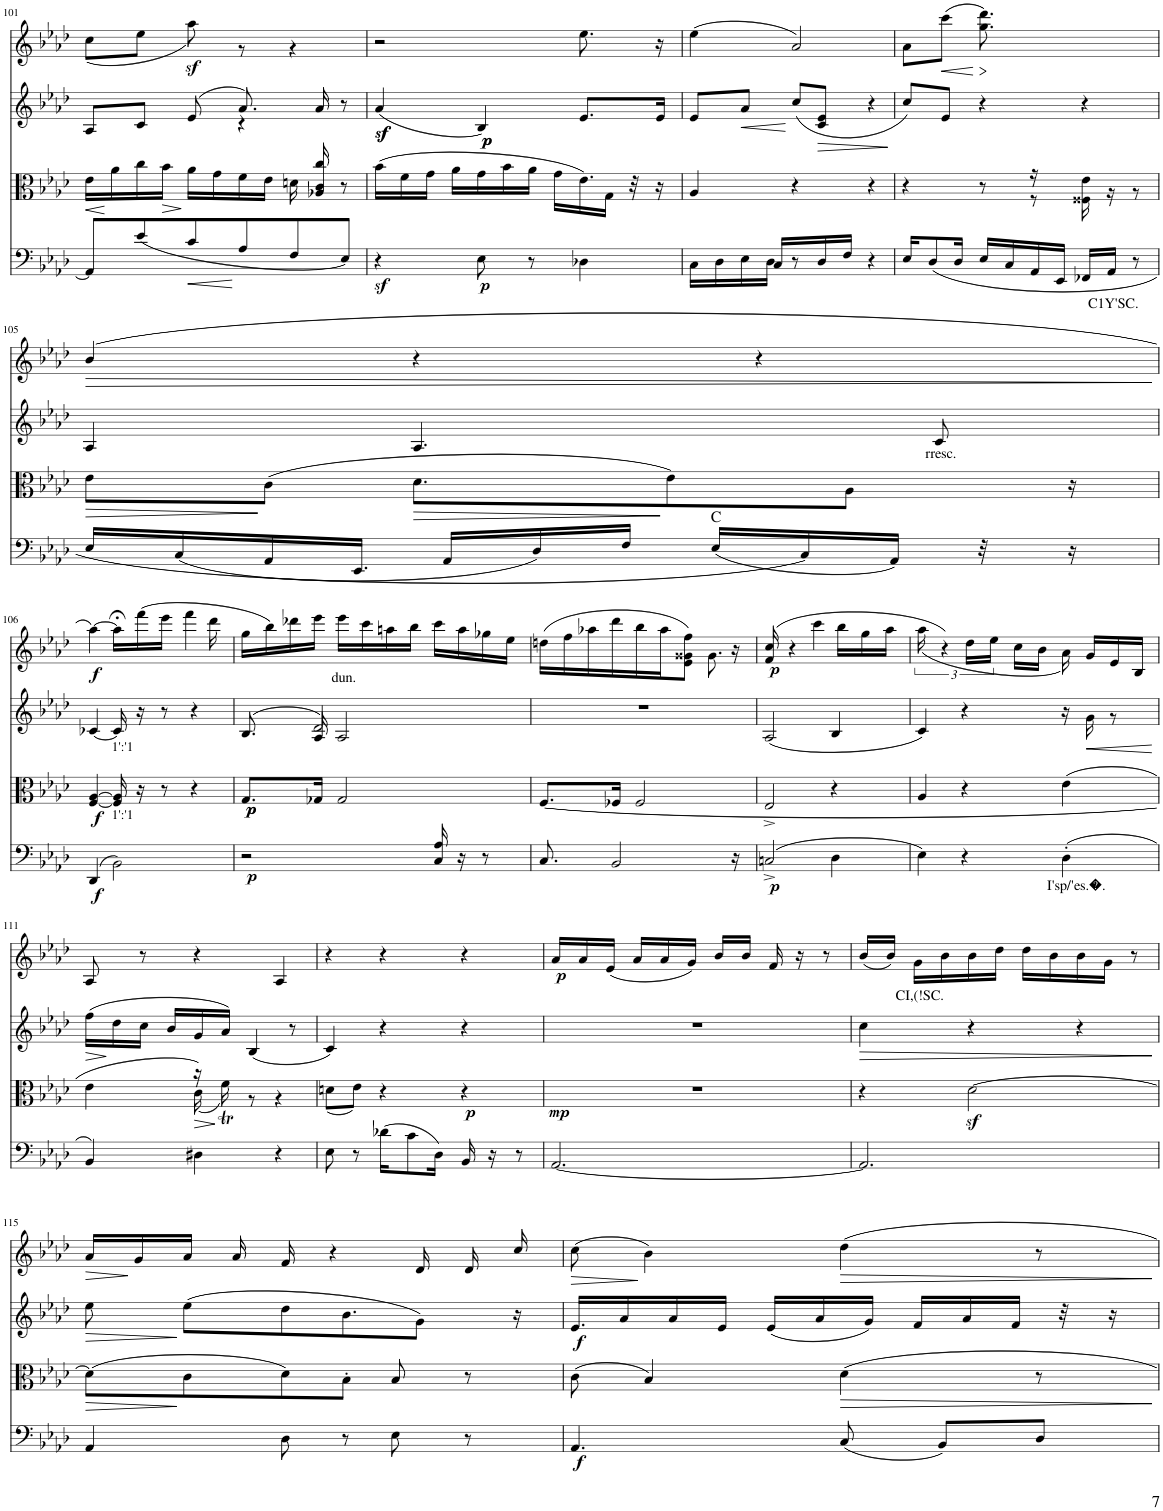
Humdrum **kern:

**kern	**text	**dynam	**harte	**kern	**dynam	**kern	**text	**dynam	**kern	**text	**dynam
*part4	*part4	*part4	*part4	*part3	*part3	*part2	*part2	*part2	*part1	*part1	*part1
*staff4	*staff4	*staff4	*	*staff3	*staff3	*staff2	*staff2	*staff2	*staff1	*staff1	*staff1
*I"Piano	*	*	*	*I"Piano	*	*I"Piano	*	*	*I"Piano	*	*
*I'Pno	*	*	*	*I'Pno	*	*I'Pno	*	*	*I'Pno	*	*
!!LO:PB:g=z
*clefF4	*	*	*	*clefC3	*	*clefG2	*	*	*clefG2	*	*
*k[b-e-a-d-]	*	*	*	*k[b-e-a-d-]	*	*k[b-e-a-d-]	*	*	*k[b-e-a-d-]	*	*
*M3/4	*	*	*	*M3/4	*	*M3/4	*	*	*M3/4	*	*
=101	=101	=101	=101	=101	=101	=101	=101	=101	=101	=101	=101
!	!	!	!	!	!LO:HP:b	!	!	!	!	!	!
*	*	*	*	*	*	*^	*	*	*^	*	*
8AA-/L]	.	.	.	16e-\LL	<	8A-/L	4.ryy	.	.	2.ryy	(8cc\L	.	.
.	.	.	.	16a-\	.	.	.	.	.	.	.	.	.
(8e-/	.	.	.	16cc\	.	8c/J	.	.	.	.	8ee-\J	.	.
!	!	!	!	!	!LO:HP:b	!	!	!	!	!	!	!	!
.	.	.	.	16b-\JJ	>	.	.	.	.	.	.	.	.
!	!	!	!	!	!	!	!	!	!	!	!	!	!LO:DY:b
8c/	.	.	.	16a-\LL	[	(8e-/	.	.	.	.	8aa-\)	.	sf
.	.	.	.	16g\	.	.	.	.	.	.	.	.	.
8A-/	.	.	.	16f\	.	8.a-/)	4r	.	.	.	8r	.	.
.	.	.	.	16e-\JJ	.	.	.	.	.	.	.	.	.
8F/	.	.	.	16dn\	.	.	.	.	.	.	4r	.	.
.	.	.	.	16A-X/ 16c/ 16cc/	.	16a-/	.	.	.	.	.	.	.
8E-/J)	.	.	.	8r	.	8r	8ryy	.	.	.	.	.	.
*	*	*	*	*	*	*	*	*	*	*v	*v	*	*
=102	=102	=102	=102	=102	=102	=102	=102	=102	=102	=102	=102	=102
!	!	!LO:DY:b	!	!	!	!	!	!	!	!	!	!
*	*	*	*	*	*	*v	*v	*	*	*	*	*
4r	.	sf	.	(16b-\LL	.	(4a-z</	.	.	2r	.	.
.	.	.	.	16f\	.	.	.	.	.	.	.
.	.	.	.	16g\JJ	.	.	.	.	.	.	.
.	.	.	.	16a-\LL	.	.	.	.	.	.	.
!	!	!LO:DY:b	!	!	!	!	!	!LO:DY:b	!	!	!
!	!	!	!	!	!	!	!	!LO:DY:n=1:b	!	!	!
8E-\	.	p	.	16g\	.	4B-/)	.	p p	.	.	.
.	.	.	.	16b-\	.	.	.	.	.	.	.
8r	.	.	.	16a-\JJ	.	.	.	.	.	.	.
.	.	.	.	16g\LL	.	.	.	.	.	.	.
4D-X\	.	.	.	16.e-\)	.	8.e-/L	.	.	8.ee-\	.	.
.	.	.	.	16G\JJ	.	.	.	.	.	.	.
.	.	.	.	32r	.	.	.	.	.	.	.
.	.	.	.	16r	.	16e-/Jk	.	.	16r	.	.
=103	=103	=103	=103	=103	=103	=103	=103	=103	=103	=103	=103
*^	*	*	*	*	*	*	*	*	*	*	*
8.ryy	16C\LL	.	.	.	4A-/	.	8e-/L	.	.	(4ee-\	.	.
.	16D-\	.	.	.	.	.	.	.	.	.	.	.
!	!	!	!	!	!	!	!	!	!LO:HP:b	!	!	!
.	16E-\	.	.	.	.	.	8a-/J	.	<	.	.	.
16C/KL	16D-\JJ	.	.	.	.	.	.	.	.	.	.	.
8r	2ryy	.	.	.	4r	.	(8cc/L	.	.	2a-/)	.	.
!	!	!	!	!	!	!	!	!	!LO:HP:b	!	!	!
16D-/L	.	.	.	.	.	.	8c/ 8e-/J	.	>	.	.	.
16F/JJ	.	.	.	.	.	.	.	.	.	.	.	.
4r	.	.	.	.	4r	.	4r	.	.	.	.	.
*v	*v	*	*	*	*	*	*	*	*	*	*	*
.	.	.	.	.	.	.	.	[	.	.	.
=104	=104	=104	=104	=104	=104	=104	=104	=104	=104	=104	=104
*	*	*	*	*^	*	*	*	*	*	*	*
16E-/KL	.	.	.	4r	4.ryy	.	8cc/L)	.	.	8a-\L	.	.
(8D-/	.	.	.	.	.	.	.	.	.	.	.	.
!	!	!	!	!	!	!	!	!	!	!	!	!LO:HP:b
.	.	.	.	.	.	.	8e-/J	.	.	(8ccc\J	.	<
16D-/Jk	.	.	.	.	.	.	.	.	.	.	.	.
!	!	!	!	!	!	!	!	!	!	!	!	!LO:HP:n=1:b
16E-/LL	.	.	.	8r	.	.	4r	.	.	8.gg\ 8.ddd-\)	.	[ >
16C/	.	.	.	.	.	.	.	.	.	.	.	.
16AA-/	.	.	.	16r	8r	.	.	.	.	.	.	.
16EE-/JJ	.	.	.	4ryy	.	.	.	.	.	4ryy	.	.
16FF-X/LL	.	.	.	.	16F##X\ 16e-\	.	4r	.	.	.	.	.
!	!LO:LY:b	!	!	!	!	!	!	!	!	!	!	!
16AA-/JJ	C1Y'SC.	.	.	.	16r	.	.	.	.	.	.	.
8r	.	.	.	.	8r	.	.	.	.	.	.	.
.	.	.	.	16ryy	.	.	.	.	.	16ryy	.	.
*	*	*	*	*v	*v	*	*	*	*	*	*	*
!!LO:LB:g=z
=105	=105	=105	=105	=105	=105	=105	=105	=105	=105	=105	=105
!	!	!	!	!	!LO:HP:b	!	!	!	!	!	!LO:HP:b
16E-/LL	.	.	.	8e-\L	>	4A-/	.	.	(4b-/	.	>
(16C/	.	.	.	.	.	.	.	.	.	.	.
16AA-/	.	.	.	(8c\J	]	.	.	.	.	.	.
16.EE-/JJ	.	.	.	.	.	.	.	.	.	.	.
!	!	!	!	!	!LO:HP:b	!	!	!	!	!	!
.	.	.	.	8.d-\L	>	4.A-/	.	.	4r	.	.
16AA-/LL	.	.	.	.	.	.	.	.	.	.	.
16D-/)	.	.	.	.	.	.	.	.	.	.	.
16F/JJ	.	.	.	.	.	.	.	.	.	.	.
.	.	.	.	8e-\)	]	.	.	.	.	.	.
(16E-/LL	.	.	C:maj	.	.	.	.	.	.	.	.
.	.	.	.	.	.	.	.	.	4r	.	.
16C/)	.	.	.	.	.	.	.	.	.	.	.
.	.	.	.	8A-\J	.	.	.	.	.	.	.
16AA-/JJ)	.	.	.	.	.	.	.	.	.	.	.
!	!	!	!	!	!	!	!LO:LY:b	!	!	!	!
.	.	.	.	.	.	8c/	rresc.	.	.	.	.
32r	.	.	.	.	.	.	.	.	.	.	.
16r	.	.	.	16r	.	.	.	.	.	.	.
.	.	.	.	.	.	.	.	.	.	.	]
!!LO:LB:g=z
=106	=106	=106	=106	=106	=106	=106	=106	=106	=106	=106	=106
!	!	!LO:DY:b	!	!	!LO:DY:b	!	!	!	!	!	!LO:DY:b
(4DD-/	.	f	.	[4F/ [4A-/	f	[4c-X/	.	.	[4aa-\)	.	f
!	!	!	!	!LO:TX:a:t=1'&colon;'1	!	!	!	!	!	!	!
!LO:TX:a:t=1'&colon;'1	!	!	!	!	!	!	!	!	!	!	!
2BB-\)	.	.	.	16F/] 16A-/]	.	16c-/]	.	.	16aa-;<\LL]	.	.
.	.	.	.	16r	.	16r	.	.	(16fff\	.	.
.	.	.	.	8r	.	8r	.	.	16eee-\JJ	.	.
.	.	.	.	.	.	.	.	.	4fff\	.	.
.	.	.	.	4r	.	4r	.	.	.	.	.
.	.	.	.	.	.	.	.	.	16ddd-\	.	.
=107	=107	=107	=107	=107	=107	=107	=107	=107	=107	=107	=107
*	*	*	*	*	*	*^	*	*	*	*	*
!	!	!LO:DY:b	!	!	!LO:DY:b	!	!	!	!	!	!	!
!	!	!	!	!	!LO:DY:n=1:b	!	!	!	!	!	!	!
2r	.	p	.	8.G/L	p p	(8.B-/	8.ryy	.	.	16gg\LL	.	.
.	.	.	.	.	.	.	.	.	.	16bb-\)	.	.
.	.	.	.	.	.	.	.	.	.	16ddd-X\	.	.
.	.	.	.	16G-X/Jk	.	16A-/)	2d-/	.	.	16eee-\JJ	.	.
!	!	!	!	!	!	!	!	!	!	!	!LO:LY:b	!
.	.	.	.	2G-/	.	2A-/	.	.	.	16eee-\LL	dun.	.
.	.	.	.	.	.	.	.	.	.	16ccc\	.	.
.	.	.	.	.	.	.	.	.	.	16aan\	.	.
.	.	.	.	.	.	.	.	.	.	16bb-\JJ	.	.
16C/ 16A-/	.	.	.	.	.	.	.	.	.	16ccc\LL	.	.
16r	.	.	.	.	.	.	.	.	.	16aa\	.	.
8r	.	.	.	.	.	.	.	.	.	16gg-X\	.	.
.	.	.	.	.	.	.	16ryy	.	.	16ee-\JJ	.	.
*	*	*	*	*	*	*v	*v	*	*	*	*	*
=108	=108	=108	=108	=108	=108	=108	=108	=108	=108	=108	=108
8.C/	.	.	.	[8.F/L	.	2.r	.	.	(16ddn\LL	.	.
.	.	.	.	.	.	.	.	.	16ff\	.	.
.	.	.	.	.	.	.	.	.	16aa-X\	.	.
2BB-/	.	.	.	16F-X/Jk	.	.	.	.	16ddd-\	.	.
.	.	.	.	2F-/	.	.	.	.	16bb-\	.	.
.	.	.	.	.	.	.	.	.	16aa-\J	.	.
.	.	.	.	.	.	.	.	.	8e-\ 8g##X\ 8ff\J)	.	.
.	.	.	.	.	.	.	.	.	8.g##\	.	.
16r	.	.	.	.	.	.	.	.	16r	.	.
=109	=109	=109	=109	=109	=109	=109	=109	=109	=109	=109	=109
!	!	!LO:DY:b	!	!	!	!	!	!	!	!	!LO:DY:b
(2Cn^/	.	p	.	2E-^/	.	(2A-/	.	.	(16f/ 16cc/	.	p
.	.	.	.	.	.	.	.	.	4r	.	.
.	.	.	.	.	.	.	.	.	4ccc\	.	.
4D-\	.	.	.	4r	.	4B-/	.	.	.	.	.
.	.	.	.	.	.	.	.	.	16bb-\LL	.	.
.	.	.	.	.	.	.	.	.	16gg\	.	.
.	.	.	.	.	.	.	.	.	16aa-\JJ	.	.
=110	=110	=110	=110	=110	=110	=110	=110	=110	=110	=110	=110
*	*	*	*	*	*	*^	*	*	*	*	*
!	!	!	!	!	!	!	!	!	!	!LO:N:vis=32.	!	!
*	*	*	*	*	*	*	*	*	*	*^	*	*
4E-\)	.	.	.	4A-/	.	4c/)	16ryy	.	.	24ryy	(24aa-\	.	.
.	.	.	.	.	.	.	.	.	.	4r)	4ryy	.	.
*	*	*	*	*	*	*v	*v	*	*	*	*	*	*
4r	.	.	.	4r	.	4r	.	.	.	.	.	.
!	!	!	!	!	!	!	!	!	!LO:N:vis=4	!	!	!
.	.	.	.	.	.	.	.	.	48%13ryy	24dd-\LL	.	.
.	.	.	.	.	.	.	.	.	.	24ee-\JJ	.	.
.	.	.	.	.	.	.	.	.	.	16cc\LL	.	.
.	.	.	.	.	.	.	.	.	.	16b-\JJ	.	.
!	!LO:LY:b	!	!	!	!	!	!	!	!	!	!	!
(4D-'\	I'sp/'es.�.	.	.	(4e-\	.	16r	.	.	.	16a-\)	.	.
!	!	!	!	!	!	!	!	!LO:HP:b	!	!	!	!
*	*	*	*	*	*	*^	*	*	*	*	*	*
.	.	.	.	.	.	8.ryy	16g\	.	<	16g/LL	8.ryy	.	.
.	.	.	.	.	.	.	8r	.	.	16e-/	.	.	.
.	.	.	.	.	.	.	.	.	.	16B-/JJ	.	.	.
*	*	*	*	*	*	*v	*v	*	*	*	*	*	*
*	*	*	*	*	*	*	*	*	*v	*v	*	*
.	.	.	.	.	.	.	.	]	.	.	.
!!LO:LB:g=z
=111	=111	=111	=111	=111	=111	=111	=111	=111	=111	=111	=111
*	*	*	*	*^	*	*	*	*	*	*	*
!	!	!	!	!	!	!	!	!	!LO:HP:b	!	!	!
4BB-/)	.	.	.	4ryy	4e-\	.	(16ff\LL	.	>	8A-/	.	.
.	.	.	.	.	.	.	16dd-\	.	[	.	.	.
.	.	.	.	.	.	.	16cc\JJ	.	.	8r	.	.
.	.	.	.	.	.	.	16b-/LL	.	.	.	.	.
!	!	!	!	!	!	!LO:HP:b	!	!	!	!	!	!
4D#X\	.	.	.	16r)	(16c\	>	16g/	.	.	4r	.	.
.	.	.	.	4..ryy	16fT\)	]	16a-/JJ)	.	.	.	.	.
.	.	.	.	.	8r	.	(4B-/	.	.	.	.	.
4r	.	.	.	.	4r	.	.	.	.	4A-/	.	.
.	.	.	.	.	.	.	8r	.	.	.	.	.
=112	=112	=112	=112	=112	=112	=112	=112	=112	=112	=112	=112	=112
8E-\	.	.	.	4ryy	(8dn\L	.	4c/)	.	.	4r	.	.
8r	.	.	.	.	8e-\J)	.	.	.	.	.	.	.
(16d-X\KL	.	.	.	4r	2ryy	.	4r	.	.	4r	.	.
8c\	.	.	.	.	.	.	.	.	.	.	.	.
16D-\Jk)	.	.	.	.	.	.	.	.	.	.	.	.
!	!	!	!	!	!	!LO:DY:b	!	!	!	!	!	!
16BB-/	.	.	.	4r	.	p	4r	.	.	4r	.	.
16r	.	.	.	.	.	.	.	.	.	.	.	.
8r	.	.	.	.	.	.	.	.	.	.	.	.
*	*	*	*	*v	*v	*	*	*	*	*	*	*
=113	=113	=113	=113	=113	=113	=113	=113	=113	=113	=113	=113
!	!	!	!	!	!LO:DY:b	!	!	!	!	!	!LO:DY:b
[2.AA-/	.	.	.	2.r	mp	2.r	.	.	16a-/LL	.	p
.	.	.	.	.	.	.	.	.	16a-/	.	.
.	.	.	.	.	.	.	.	.	(16e-/JJ	.	.
.	.	.	.	.	.	.	.	.	16a-/LL	.	.
.	.	.	.	.	.	.	.	.	16a-/	.	.
.	.	.	.	.	.	.	.	.	16g/JJ)	.	.
.	.	.	.	.	.	.	.	.	16b-/LL	.	.
.	.	.	.	.	.	.	.	.	16b-/JJ	.	.
.	.	.	.	.	.	.	.	.	16f/	.	.
.	.	.	.	.	.	.	.	.	16r	.	.
.	.	.	.	.	.	.	.	.	8r	.	.
=114	=114	=114	=114	=114	=114	=114	=114	=114	=114	=114	=114
!	!	!	!	!	!	!	!	!LO:HP:b	!	!	!
2.AA-/]	.	.	.	4r	.	4cc\	.	>	(16b-/LL	.	.
.	.	.	.	.	.	.	.	.	16b-/JJ)	.	.
!	!	!	!	!	!	!	!	!	!	!LO:LY:b	!
.	.	.	.	.	.	.	.	.	16g\LL	CI,(!SC.	.
.	.	.	.	.	.	.	.	.	16b-\	.	.
.	.	.	.	[2d-z<\	.	4r	.	.	16b-\	.	.
.	.	.	.	.	.	.	.	.	16dd-\JJ	.	.
.	.	.	.	.	.	.	.	.	16dd-\LL	.	.
.	.	.	.	.	.	.	.	.	16b-\	.	.
.	.	.	.	.	.	4r	.	.	16b-\	.	.
.	.	.	.	.	.	.	.	.	16g\JJ	.	.
.	.	.	.	.	.	.	.	.	8r	.	.
.	.	.	.	.	.	.	.	]	.	.	.
!!LO:LB:g=z
=115	=115	=115	=115	=115	=115	=115	=115	=115	=115	=115	=115
!	!	!	!	!	!LO:HP:b	!	!	!	!	!	!LO:HP:b
*	*	*	*	*	*	*	*	*	*^	*	*
4AA-/	.	.	.	(8d-\L]	>	8ee-\	.	.	16a-/LL	8ryy	.	>
.	.	.	.	.	.	.	.	.	16g/	.	.	]
*	*	*	*	*	*	*	*	*	*v	*v	*	*
.	.	.	.	8c\	]	(8ee-\L	.	]	16a-/JJ	.	.
.	.	.	.	.	.	.	.	.	16a-/	.	.
8D-\	.	.	.	8d-\)	.	8dd-\	.	.	16f/	.	.
.	.	.	.	.	.	.	.	.	4r	.	.
8r	.	.	.	8B-'\J	.	8.b-\	.	.	.	.	.
8E-\	.	.	.	8B-/	.	.	.	.	.	.	.
.	.	.	.	.	.	8g\J)	.	.	16d-/	.	.
*	*	*	*	*	*	*	*	*	*^	*	*
8r	.	.	.	8r	.	.	.	.	16ryy	16d-/	.	.
.	.	.	.	.	.	16r	.	.	16cc/	16ryy	.	.
=116	=116	=116	=116	=116	=116	=116	=116	=116	=116	=116	=116	=116
!	!	!LO:DY:b	!	!	!	!	!	!LO:DY:b	!	!	!	!LO:HP:b
*	*	*	*	*	*	*	*	*	*v	*v	*	*
4.AA-/	.	f	.	(8c\	.	16.e-/LL	.	f	(8cc\	.	>
.	.	.	.	.	.	16a-/	.	.	.	.	.
.	.	.	.	4B-/)	.	.	.	.	4b-\)	.	]
.	.	.	.	.	.	16a-/	.	.	.	.	.
.	.	.	.	.	.	16e-/JJ	.	.	.	.	.
.	.	.	.	.	.	(16e-/LL	.	.	.	.	.
.	.	.	.	.	.	16a-/	.	.	.	.	.
(8C/	.	.	.	4d-\	.	.	.	.	4dd-\	.	.
.	.	.	.	.	.	16g/JJ)	.	.	.	.	.
.	.	.	.	.	.	16f/LL	.	.	.	.	.
8BB-/L)	.	.	.	.	.	.	.	.	.	.	.
.	.	.	.	.	.	16a-/	.	.	.	.	.
.	.	.	.	.	.	16f/JJ	.	.	.	.	.
8D-/J	.	.	.	8r	.	.	.	.	8r	.	.
.	.	.	.	.	.	32r	.	.	.	.	.
.	.	.	.	.	.	16r	.	.	.	.	.
.	.	.	.	.	]	.	.	.	.	.	]
=	=	=	=	=	=	=	=	=	=	=	=
*-	*-	*-	*-	*-	*-	*-	*-	*-	*-	*-	*-
